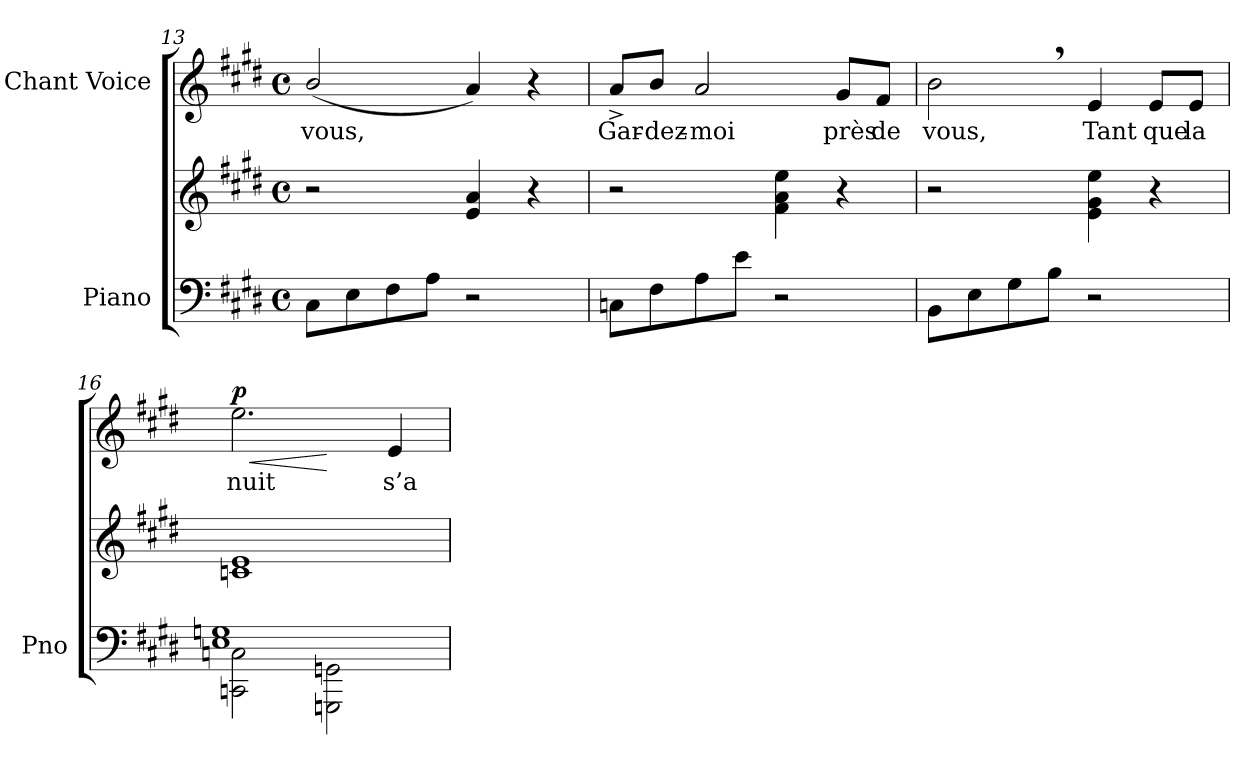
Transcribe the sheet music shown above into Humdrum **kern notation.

**kern	**kern	**kern	**text	**dynam
*part2	*part2	*part1	*part1	*part1
*staff3	*staff2	*staff1	*staff1	*staff1
*I"Piano	*	*I"Chant Voice	*	*
*I'Pno	*	*	*	*
*clefF4	*clefG2	*clefG2	*	*
*k[f#c#g#d#]	*k[f#c#g#d#]	*k[f#c#g#d#]	*	*
*M4/4	*M4/4	*M4/4	*	*
*met(c)	*met(c)	*met(c)	*	*
=13	=13	=13	=13	=13
!	!	!	!LO:LY:b	!
(8C#\L	2r	(<2b/	vous,	.
8E\	.	.	.	.
8F#\	.	.	.	.
8A\J	.	.	.	.
2r	4e/ 4a/	4a/)	.	.
.	4r	4r	.	.
!!LO:PB:g=z
=14	=14	=14	=14	=14
!	!	!	!LO:LY:b	!
(8Cn\L	2r	8a^>/L	Gar-	.
!	!	!	!LO:LY:b	!
8F#\	.	8b/J	-dez-	.
!	!	!	!LO:LY:b	!
8A\	.	2a/	-moi	.
8e\J	.	.	.	.
2r	4f#\ 4a\ 4ee\)	.	.	.
!	!	!	!LO:LY:b	!
.	4r	8g#/L	près	.
!	!	!	!LO:LY:b	!
.	.	8f#/J	de	.
=15	=15	=15	=15	=15
!	!	!	!LO:LY:b	!
8BB\L	2r	2b,\	vous,	.
8E\	.	.	.	.
8G#\	.	.	.	.
8B\J	.	.	.	.
!	!	!	!LO:LY:b	!
2r	4e\ 4g#\ 4ee\)	4e/	Tant	.
!	!	!	!LO:LY:b	!
.	4r	8e/L	que	.
!	!	!	!LO:LY:b	!
.	.	8e/J	la	.
=16	=16	=16	=16	=16
*^	*	*	*	*
!	!	!	!	!LO:LY:b	!LO:HP:b
*	*	*	*^	*	*
!	!	!	!	!	!	!LO:DY:n=1:a
2CCn\ 2Cn\	1E 1Gn	1cn 1e	2.ee\	2ryy	nuit	< p
2GGGn\ 2GGn\	.	.	.	2ryy	.	[
!	!	!	!	!	!LO:LY:b	!
.	.	.	4e/	.	s’a-	.
*v	*v	*	*v	*v	*	*
=	=	=	=	=
*-	*-	*-	*-	*-
